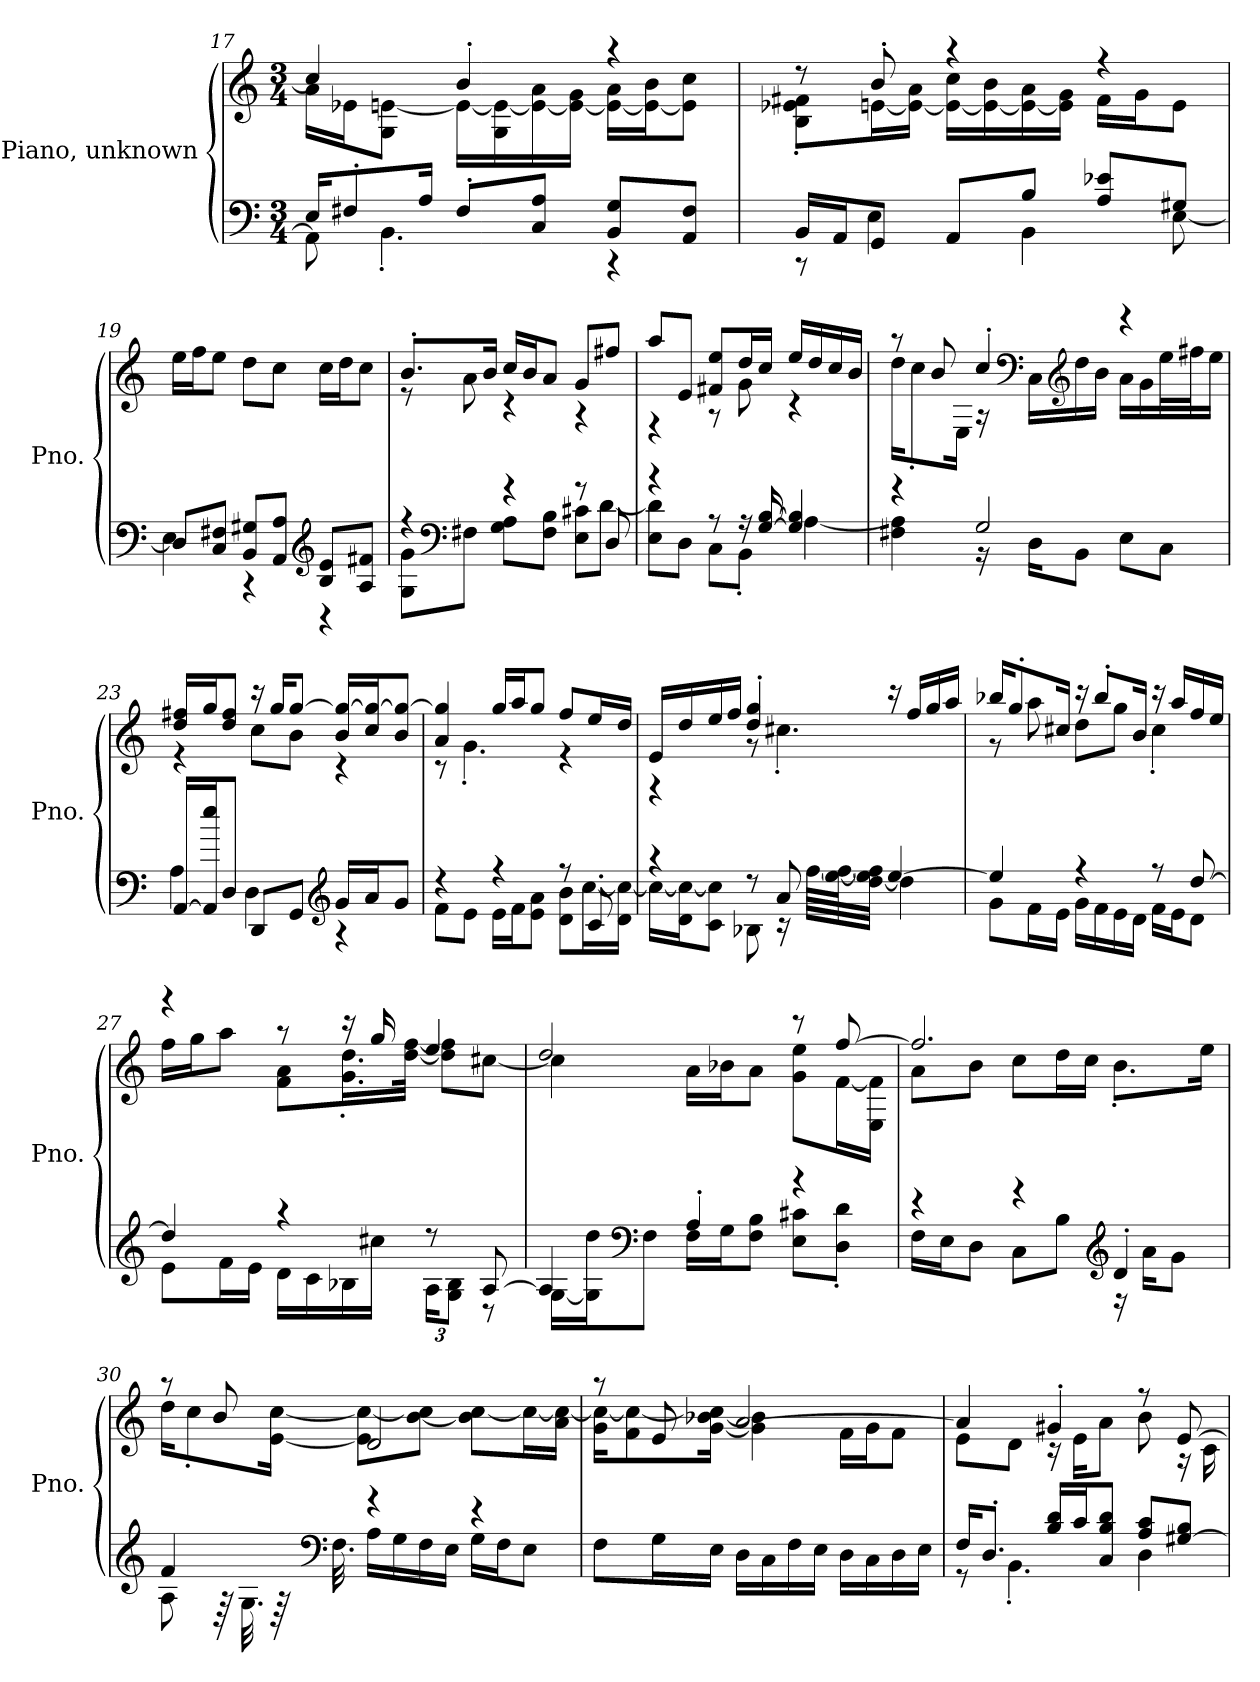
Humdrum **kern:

**kern	**kern
*part1	*part1
*staff2	*staff1
*I"Piano, unknown	*
*I'Pno.	*
!!LO:LB:g=z
*clefF4	*clefG2
*k[]	*k[]
*M3/4	*M3/4
=17	=17
*^	*^
16E/KL	8AA\]	4cc/]	16a\LL
8F#X'/	.	.	16e-X\J
.	4.BB'\	.	8G\ [8en\J
16A/Jk	.	.	.
8F#'/L	.	4b'/	16e\LL_
.	.	.	16G\ 16e\_
8C/ 8A/J	.	.	16e\_ 16a\
.	.	.	16e\_ 16g\JJ
8BB/ 8G/L	4r	4r	16e\_ 16a\LL
.	.	.	16e\_ 16b\J
8AA/ 8F#/J	.	.	8e\] 8cc\J
=18	=18	=18	=18
16BB/LL	8r	8r	8B\' 8e-X\' 8f#X\'L
16AA/J	.	.	.
8GG/J	4E\	8b'/	[16en\L
.	.	.	16e\_ 16a\JJ
8AA/L	.	4r	16e\_ 16cc\LL
.	.	.	16e\_ 16b\
8B/J	4BB\	.	16e\_ 16a\
.	.	.	16e\] 16g\JJ
8A/ 8e-X/L	.	4r	16f#\LL
.	.	.	16g\J
8G#X/J	[8E\	.	8e\J
*	*	*v	*v
=19	=19	=19
8D/L	4E\]	16ee\LL
.	.	16ff\J
8C/ 8F#X/J	.	8ee\J
8BB/ 8G#X/L	4r	8dd\L
8AA/ 8A/J	.	8cc\J
*clefG2	*	*
8B/ 8e/L	4r	16cc\LL
.	.	16dd\J
8A/ 8f#X/J	.	8cc\J
!!LO:PB:g=z
=20	=20	=20
*	*	*^
4r	8G\ 8g\L	8.b'/L	8r
*clefF4	*	*	*
.	8F#X\J	.	8a\
.	.	16b/Jk	.
4r	8G\ 8A\L	16cc/LL	4r
.	.	16b/J	.
.	8F#\ 8B\J	8a/J	.
8r	8E\ 8c#X\L	8g/L	4r
8D/	[8d\J	8ff#X/J	.
=21	=21	=21	=21
4r	8E\ 8d\]L	8aa/L	4r
.	8D\J	8e/J	.
8r	8C\L	8f#X/ 8ee/L	8r
16r	8BB'\J	16dd/L	8g\
[16G/ [16B/	.	16cc/JJ	.
4G/] 4B/]	[4A\	16ee/LL	4r
.	.	16dd/	.
.	.	16cc/	.
.	.	16b/JJ	.
=22	=22	=22	=22
4r	4F#X\ 4A\]	8r	16dd\KL
.	.	.	8cc'\
.	.	8b/	.
.	.	.	16E\Jk
2G/	16r	4cc'/	16r
*	*	*clefF4	*
.	16D\KL	.	16C\LL
*	*	*clefG2	*
.	8BB\J	.	16dd\
.	.	.	16b\JJ
.	8E\L	4r	16a\LL
.	.	.	16g\
.	8C\J	.	32ee\L
.	.	.	32ff#X\J
.	.	.	16ee\JJ
!!LO:LB:g=z	!!
=23	=23	=23	=23
[16AA/LL	4A\	16dd/ 16ff#X/LL	4r
16AA/] 16ee/J	.	16gg/J	.
8D/J	.	8dd/ 8ff#/J	.
8DD/L	4D\	16r	8cc\L
.	.	16gg/KL	.
8GG/J	.	[8gg/J	8b\J
*clefG2	*	*	*
16g/LL	4r	16b/ 16gg/_LL	4r
16a/J	.	16cc/ 16gg/_J	.
8g/J	.	8b/ 8gg/_J	.
=24	=24	=24	=24
4r	8f\L	4a/ 4gg/]	8r
.	8e\J	.	4.g'\
4r	16e\LL	16gg/LL	.
.	16f\J	16aa/J	.
.	8e\ 8a\J	8gg/J	.
8r	8d\ 8b\L	8ff/L	4r
8c'/	[16cc\L	16ee/L	.
.	16d\ 16cc\_JJ	16dd/JJ	.
=25	=25	=25	=25
4r	16cc\LL_	16e/LL	4r
.	16d\ 16cc\_J	16dd/	.
.	8c\ 8cc\]J	16ee/	.
.	.	16ff/JJ	.
8r	8B-X\	4dd/' 4gg/'	8r
8a/	16r	.	4.cc#X'\
.	[64ff\LLLL	.	.
.	[64ee\ 64ff\_J	.	.
.	[32dd\ 32ee\] 32ff\]JJJ	.	.
[4ee/	4dd\]	16r	.
.	.	16ff/LL	.
.	.	16gg/	.
.	.	16aa/JJ	.
!!LO:LB:g=z	!!
=26	=26	=26	=26
4ee/]	8g\L	16bb-X/KL	8r
.	.	8gg'/	.
.	16f\L	.	8aa\
.	16e\JJ	16cc#X/Jk	.
4r	16g\LL	16r	8dd\L
.	16f\	8bb-'/L	.
.	16e\	.	8gg\J
.	16d\JJ	16b/Jk	.
8r	16f\LL	16r	4cc#'\
.	16e\J	16aa/LL	.
[8dd/	8d\J	16ff/	.
.	.	16ee/JJ	.
=27	=27	=27	=27
4dd/]	8e\L	4r	16ff\LL
.	.	.	16gg\J
.	16f\L	.	8aa\J
.	16e\JJ	.	.
4r	16d\LL	8r	8f\ 8a\L
.	16c\	.	.
.	16B-X\	16r	16.g\' 16.dd\'L
.	16cc#X\JJ	16gg/	.
.	.	.	[32dd\ [32ff\JJk
*	*Xbrackettup	*	*
8r	24A\KL	4ee/	8dd\] 8ff\]L
.	12G\ 12B-\J	.	.
[8A/	8r	.	[8cc#X\J
=28	=28	=28	=28
4A/]	[16G\LL	2dd/	4cc#\]
.	16G\] 16dd\J	.	.
*clefF4	*	*	*
.	8F\J	.	.
4A'/	16F\LL	.	16a\LL
.	16G\J	.	16b-X\J
.	8F\ 8B\J	.	8a\J
4r	8E\ 8c#X\L	8r	8g\ 8ee\L
.	8D\' 8d\'J	[8ff/	[16f\L
.	.	.	16E\ 16f\]JJ
!!LO:LB:g=z	!!
=29	=29	=29	=29
4r	16F\LL	2.ff/]	8a\L
.	16E\J	.	.
.	8D\J	.	8b\J
4r	8C\L	.	8cc\L
.	8B\J	.	16dd\L
.	.	.	16cc\JJ
*clefG2	*	*	*
4d'/	16r	.	8.b'\L
.	16a\KL	.	.
.	8g\J	.	.
.	.	.	16ee\Jk
=30	=30	=30	=30
4f/	8A\	8r	16dd\KL
.	.	.	8cc'\
.	64r	8b/	.
.	32.G\	.	.
.	64r	.	[16e\ [16cc\Jk
*clefF4	*	*	*
.	32.F\	.	.
4r	16A\LL	2d/	8e\] 8cc\_L
.	16G\	.	.
.	16F\	.	[8b\ 8cc\]J
.	16E\JJ	.	.
4r	16G\LL	.	8b\] [8cc\L
.	16F\J	.	.
.	8E\J	.	16cc\L_
.	.	.	16a\ 16cc\_JJ
*v	*v	*	*
=31	=31	=31
8F\L	8r	16g\ 16cc\_KL
.	.	8f\ 8cc\_
16G\L	8e/	.
16E\JJ	.	[16g\ [16b-X\ 16cc\]Jk
16D\LL	[2a/	4g\] 4b-\]
16C\	.	.
16F\	.	.
16E\JJ	.	.
16D\LL	.	16f\LL
16C\	.	16g\J
16D\	.	8f\J
16E\JJ	.	.
!!LO:LB:g=z	!!
=32	=32	=32
*^	*	*
16F/KL	8r	4a/]	8e\L
8.D'/J	.	.	.
.	4.BB'\	.	8d\J
16B/ 16d/LL	.	4g#X'/	16r
16c/J	.	.	16e\KL
8C/ 8B/ 8d/J	.	.	8a\J
8A/ 8c/L	4D\	8r	8b\
[8G#X/ 8B/J	.	[8e/	16r
.	.	.	16c\
*v	*v	*	*
*	*v	*v
=	=
*-	*-
